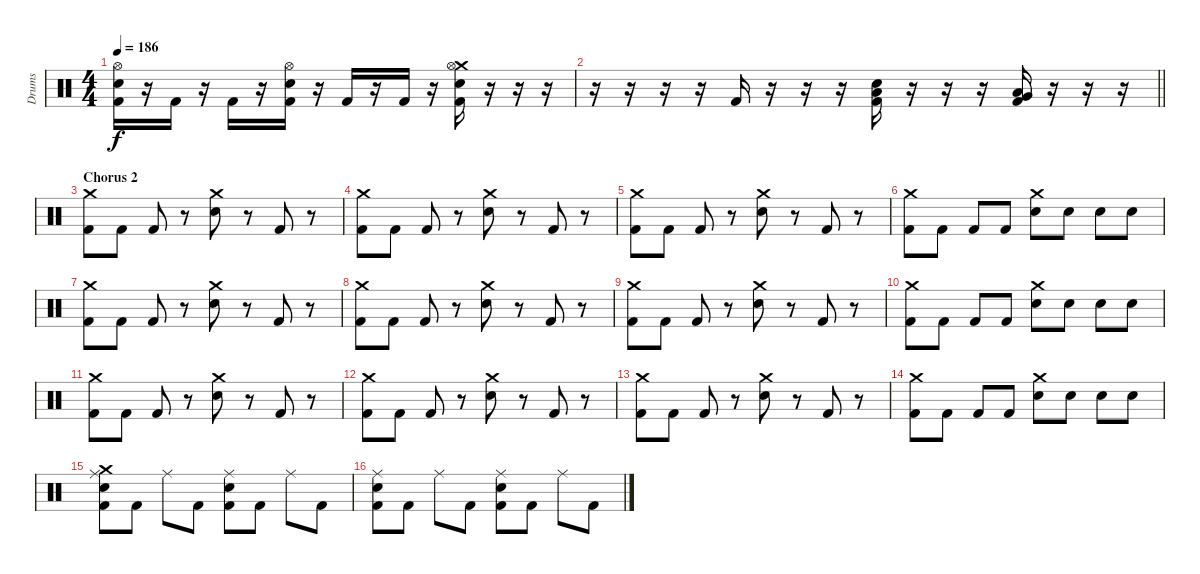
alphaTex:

\track ("Drums" "Drums") {instrument percussion}
\staff {score}
\articulation defaults
\ts (4 4)
\tempo 186
\clef neutral
\ks c
("Hi-Hat (open)" "Snare (hit) 2" "Kick (hit) 2").16{dy f} r.16 "Kick (hit) 2".16 r.16 "Kick (hit) 2".16 r.16 ("Hi-Hat (open)" "Snare (hit) 2" "Kick (hit) 2").16 r.16 "Kick (hit) 2".16 r.16 "Kick (hit) 2".16 r.16 ("Crash medium (hit)" "Hi-Hat (open)" "Snare (hit) 2" "Kick (hit) 2").16 r.16 r.16 r.16 |
\barLineRight lightlight
r.16 r.16 r.16 r.16 "Kick (hit) 2".16 r.16 r.16 r.16 ("Low Tom (hit)" "Snare (hit) 2" "Kick (hit) 2").16 r.16 r.16 r.16 ("Very Low Tom (hit)" "Low Tom (hit)" "Kick (hit) 2").16 r.16 r.16 r.16 |
\section ("" "Chorus 2")
("Crash medium (hit)" "Kick (hit) 2").8 "Kick (hit) 2".8 "Kick (hit) 2".8 r.8 ("Crash medium (hit)" "Snare (hit) 2").8 r.8 "Kick (hit) 2".8 r.8 |
("Crash medium (hit)" "Kick (hit) 2").8 "Kick (hit) 2".8 "Kick (hit) 2".8 r.8 ("Crash medium (hit)" "Snare (hit) 2").8 r.8 "Kick (hit) 2".8 r.8 |
("Crash medium (hit)" "Kick (hit) 2").8 "Kick (hit) 2".8 "Kick (hit) 2".8 r.8 ("Crash medium (hit)" "Snare (hit) 2").8 r.8 "Kick (hit) 2".8 r.8 |
("Crash medium (hit)" "Kick (hit) 2").8 "Kick (hit) 2".8 "Kick (hit) 2".8 "Kick (hit) 2".8 ("Crash medium (hit)" "Snare (hit) 2").8 "Snare (hit) 2".8 "Snare (hit) 2".8 "Snare (hit) 2".8 |
("Crash medium (hit)" "Kick (hit) 2").8 "Kick (hit) 2".8 "Kick (hit) 2".8 r.8 ("Crash medium (hit)" "Snare (hit) 2").8 r.8 "Kick (hit) 2".8 r.8 |
("Crash medium (hit)" "Kick (hit) 2").8 "Kick (hit) 2".8 "Kick (hit) 2".8 r.8 ("Crash medium (hit)" "Snare (hit) 2").8 r.8 "Kick (hit) 2".8 r.8 |
("Crash medium (hit)" "Kick (hit) 2").8 "Kick (hit) 2".8 "Kick (hit) 2".8 r.8 ("Crash medium (hit)" "Snare (hit) 2").8 r.8 "Kick (hit) 2".8 r.8 |
("Crash medium (hit)" "Kick (hit) 2").8 "Kick (hit) 2".8 "Kick (hit) 2".8 "Kick (hit) 2".8 ("Crash medium (hit)" "Snare (hit) 2").8 "Snare (hit) 2".8 "Snare (hit) 2".8 "Snare (hit) 2".8 |
("Crash medium (hit)" "Kick (hit) 2").8 "Kick (hit) 2".8 "Kick (hit) 2".8 r.8 ("Crash medium (hit)" "Snare (hit) 2").8 r.8 "Kick (hit) 2".8 r.8 |
("Crash medium (hit)" "Kick (hit) 2").8 "Kick (hit) 2".8 "Kick (hit) 2".8 r.8 ("Crash medium (hit)" "Snare (hit) 2").8 r.8 "Kick (hit) 2".8 r.8 |
("Crash medium (hit)" "Kick (hit) 2").8 "Kick (hit) 2".8 "Kick (hit) 2".8 r.8 ("Crash medium (hit)" "Snare (hit) 2").8 r.8 "Kick (hit) 2".8 r.8 |
("Crash medium (hit)" "Kick (hit) 2").8 "Kick (hit) 2".8 "Kick (hit) 2".8 "Kick (hit) 2".8 ("Crash medium (hit)" "Snare (hit) 2").8 "Snare (hit) 2".8 "Snare (hit) 2".8 "Snare (hit) 2".8 |
("Crash medium (hit)" "Ride (middle)" "Snare (hit) 2" "Kick (hit) 2").8 "Kick (hit) 2".8 "Ride (middle)".8 "Kick (hit) 2".8 ("Ride (middle)" "Snare (hit) 2" "Kick (hit) 2").8 "Kick (hit) 2".8 "Ride (middle)".8 "Kick (hit) 2".8 |
("Ride (middle)" "Snare (hit) 2" "Kick (hit) 2").8 "Kick (hit) 2".8 "Ride (middle)".8 "Kick (hit) 2".8 ("Ride (middle)" "Snare (hit) 2" "Kick (hit) 2").8 "Kick (hit) 2".8 "Ride (middle)".8 "Kick (hit) 2".8
